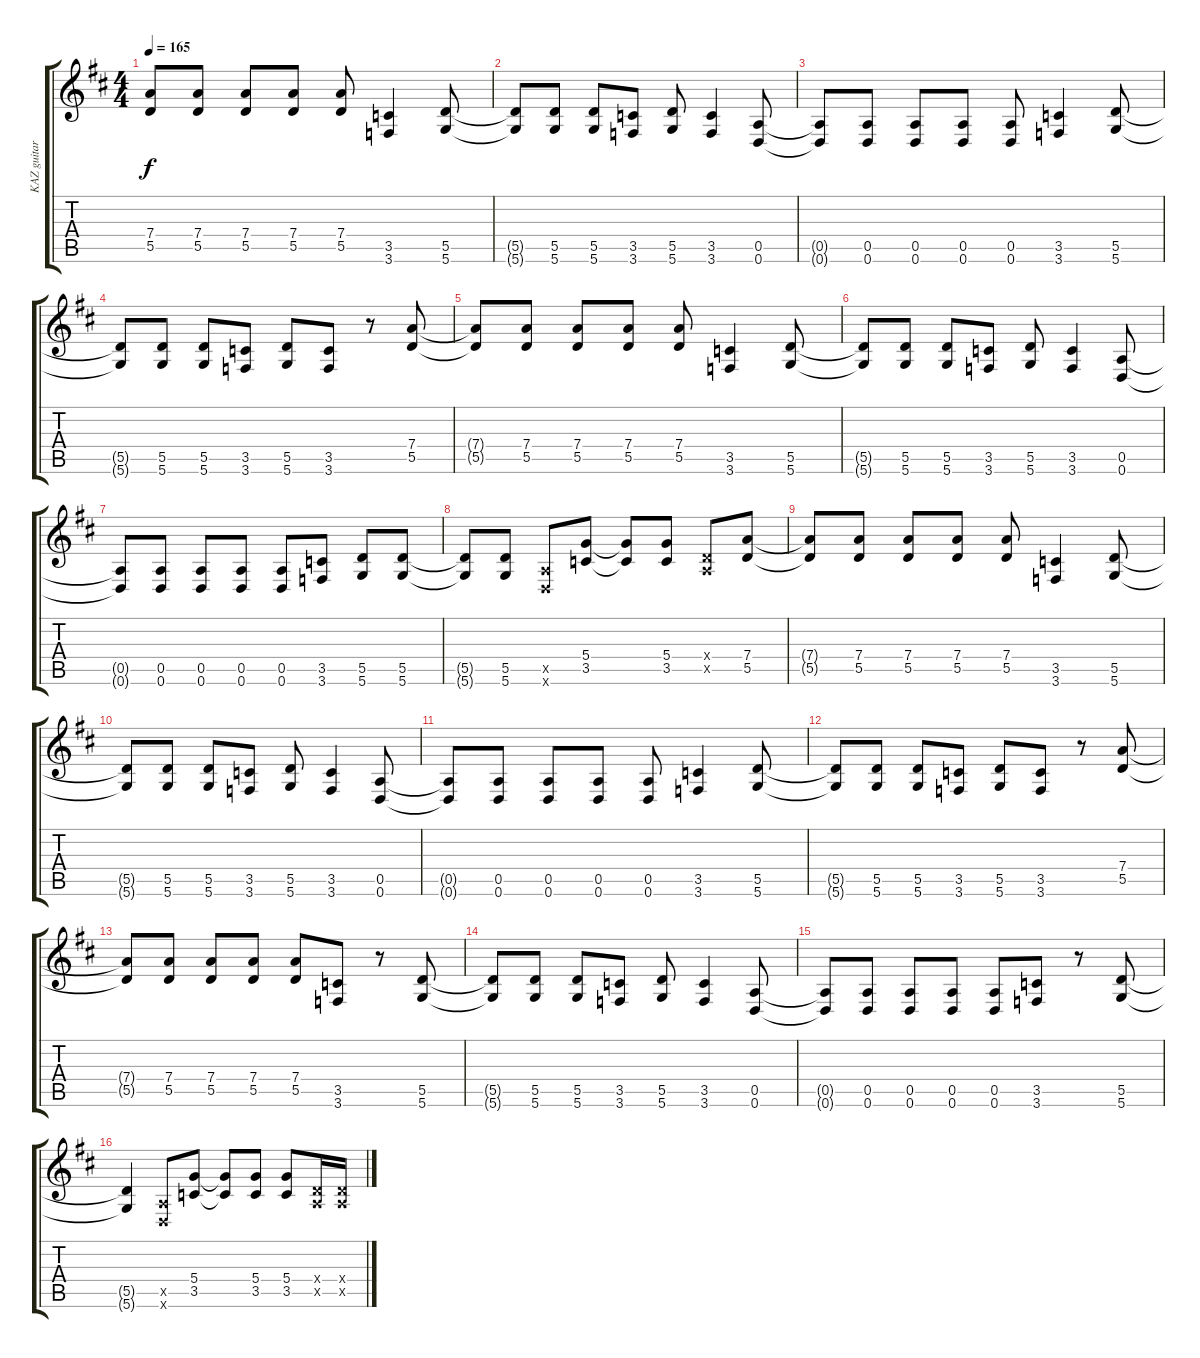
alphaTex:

\track ("KAZ guitar" "KAZ guitar") {instrument distortionguitar}
\staff {score tabs}
\tuning (E4 B3 G3 D3 A2 D2) {hide}
\ts (4 4)
\tempo 165
\clef g2
\ks d
(7.4{t} 5.5{t}).8{dy f} (7.4 5.5).8 (7.4 5.5).8 (7.4 5.5).8 (7.4 5.5).8 (3.5 3.6).4 (5.5 5.6).8 |
(5.5{t} 5.6{t}).8 (5.5 5.6).8 (5.5 5.6).8 (3.5 3.6).8 (5.5 5.6).8 (3.5 3.6).4 (0.5 0.6).8 |
(0.5{t} 0.6{t}).8 (0.5 0.6).8 (0.5 0.6).8 (0.5 0.6).8 (0.5 0.6).8 (3.5 3.6).4 (5.5 5.6).8 |
(5.5{t} 5.6{t}).8 (5.5 5.6).8 (5.5 5.6).8 (3.5 3.6).8 (5.5 5.6).8 (3.5 3.6).8 r.8 (7.4 5.5).8 |
(7.4{t} 5.5{t}).8 (7.4 5.5).8 (7.4 5.5).8 (7.4 5.5).8 (7.4 5.5).8 (3.5 3.6).4 (5.5 5.6).8 |
(5.5{t} 5.6{t}).8 (5.5 5.6).8 (5.5 5.6).8 (3.5 3.6).8 (5.5 5.6).8 (3.5 3.6).4 (0.5 0.6).8 |
(0.5{t} 0.6{t}).8 (0.5 0.6).8 (0.5 0.6).8 (0.5 0.6).8 (0.5 0.6).8 (3.5 3.6).8 (5.5 5.6).8 (5.5 5.6).8 |
(5.5{t} 5.6{t}).8 (5.5 5.6).8 (0.5{x} 0.6{x}).8 (5.4 3.5).8 (5.4{t} 3.5{t}).8 (5.4 3.5).8 (0.4{x} 0.5{x}).8 (7.4 5.5).8 |
(7.4{t} 5.5{t}).8 (7.4 5.5).8 (7.4 5.5).8 (7.4 5.5).8 (7.4 5.5).8 (3.5 3.6).4 (5.5 5.6).8 |
(5.5{t} 5.6{t}).8 (5.5 5.6).8 (5.5 5.6).8 (3.5 3.6).8 (5.5 5.6).8 (3.5 3.6).4 (0.5 0.6).8 |
(0.5{t} 0.6{t}).8 (0.5 0.6).8 (0.5 0.6).8 (0.5 0.6).8 (0.5 0.6).8 (3.5 3.6).4 (5.5 5.6).8 |
(5.5{t} 5.6{t}).8 (5.5 5.6).8 (5.5 5.6).8 (3.5 3.6).8 (5.5 5.6).8 (3.5 3.6).8 r.8 (7.4 5.5).8 |
(7.4{t} 5.5{t}).8 (7.4 5.5).8 (7.4 5.5).8 (7.4 5.5).8 (7.4 5.5).8 (3.5 3.6).8 r.8 (5.5 5.6).8 |
(5.5{t} 5.6{t}).8 (5.5 5.6).8 (5.5 5.6).8 (3.5 3.6).8 (5.5 5.6).8 (3.5 3.6).4 (0.5 0.6).8 |
(0.5{t} 0.6{t}).8 (0.5 0.6).8 (0.5 0.6).8 (0.5 0.6).8 (0.5 0.6).8 (3.5 3.6).8 r.8 (5.5 5.6).8 |
(5.5{t} 5.6{t}).4 (0.5{x} 0.6{x}).8 (5.4 3.5).8 (5.4{t} 3.5{t}).8 (5.4 3.5).8 (5.4 3.5).8 (0.4{x} 0.5{x}).16 (0.4{x} 0.5{x}).16
